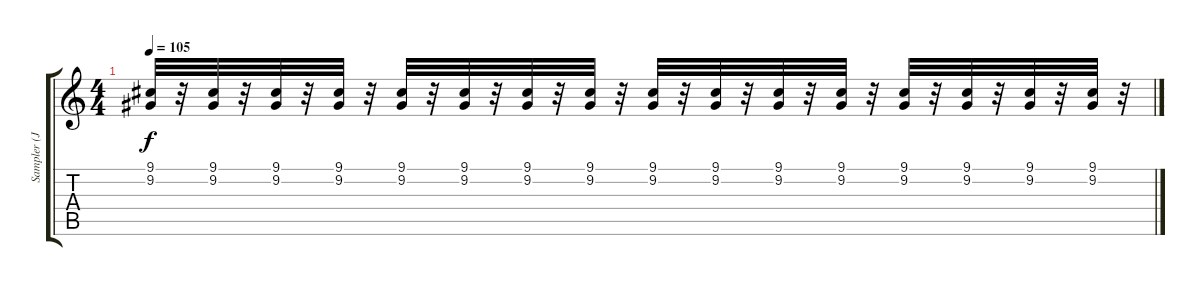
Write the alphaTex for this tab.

\track ("Sampler (Joseph Hahn)" "Sampler (J") {instrument whistle}
\staff {score tabs}
\tuning (E4 B3 G3 D3 A2 E2) {hide}
\ts (4 4)
\tempo 105
\clef g2
\ks c
(9.1 9.2).32{dy f volume 5 instrument agogo} r.32 (9.1 9.2).32 r.32 (9.1 9.2).32 r.32 (9.1 9.2).32 r.32 (9.1 9.2).32 r.32 (9.1 9.2).32 r.32 (9.1 9.2).32 r.32 (9.1 9.2).32 r.32 (9.1 9.2).32 r.32 (9.1 9.2).32 r.32 (9.1 9.2).32 r.32 (9.1 9.2).32 r.32 (9.1 9.2).32 r.32 (9.1 9.2).32 r.32 (9.1 9.2).32 r.32 (9.1 9.2).32 r.32
